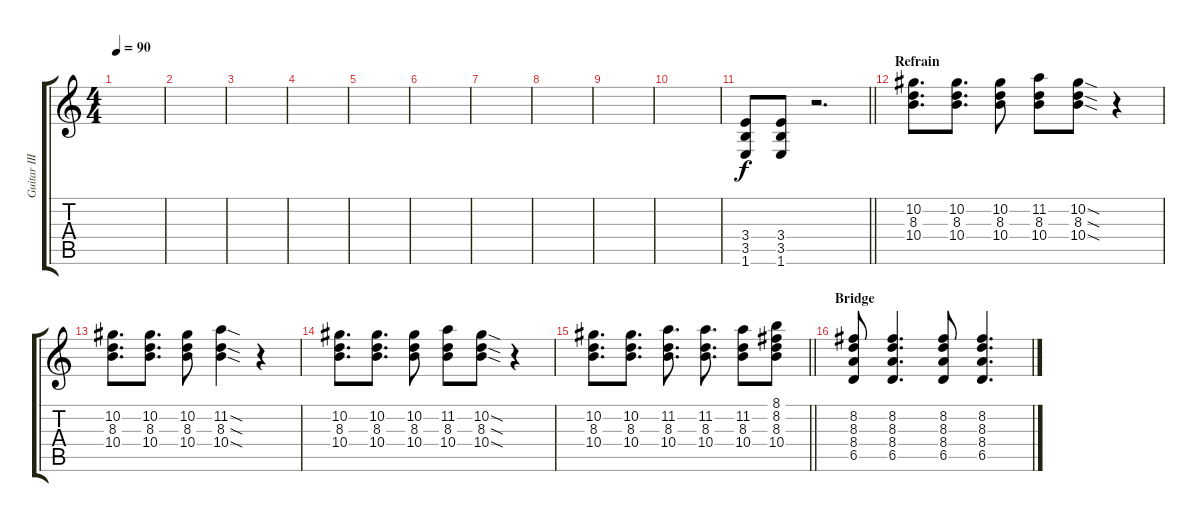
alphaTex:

\track ("Guitar III (Richard Fortus)" "Guitar III") {instrument distortionguitar}
\staff {score tabs}
\tuning (Eb4 Bb3 Gb3 Db3 Ab2 Eb2) {hide}
\ts (4 4)
\tempo 90
\clef g2
\ks c
|
|
|
|
|
|
|
|
|
|
\barLineRight lightlight
(3.4 3.5 1.6).8 (3.4 3.5 1.6).8 r.2{d} |
\section ("" "Refrain")
(10.2 8.3 10.4).8{d} (10.2 8.3 10.4).8{d} (10.2 8.3 10.4).8 (11.2 8.3 10.4).8 (10.2{sod} 8.3{sod} 10.4{sod}).8 r.4 |
(10.2 8.3 10.4).8{d} (10.2 8.3 10.4).8{d} (10.2 8.3 10.4).8 (11.2{sod} 8.3{sod} 10.4{sod}).4 r.4 |
(10.2 8.3 10.4).8{d} (10.2 8.3 10.4).8{d} (10.2 8.3 10.4).8 (11.2 8.3 10.4).8 (10.2{sod} 8.3{sod} 10.4{sod}).8 r.4 |
\barLineRight lightlight
(10.2 8.3 10.4).8{d} (10.2 8.3 10.4).8{d} (11.2 8.3 10.4).8{d} (11.2 8.3 10.4).8{d} (11.2 8.3 10.4).8 (8.1 8.2 8.3 10.4).8 |
\section ("" "Bridge")
(8.2 8.3 8.4 6.5).8{instrument overdrivenguitar} (8.2 8.3 8.4 6.5).4{d} (8.2 8.3 8.4 6.5).8 (8.2 8.3 8.4 6.5).4{d}
